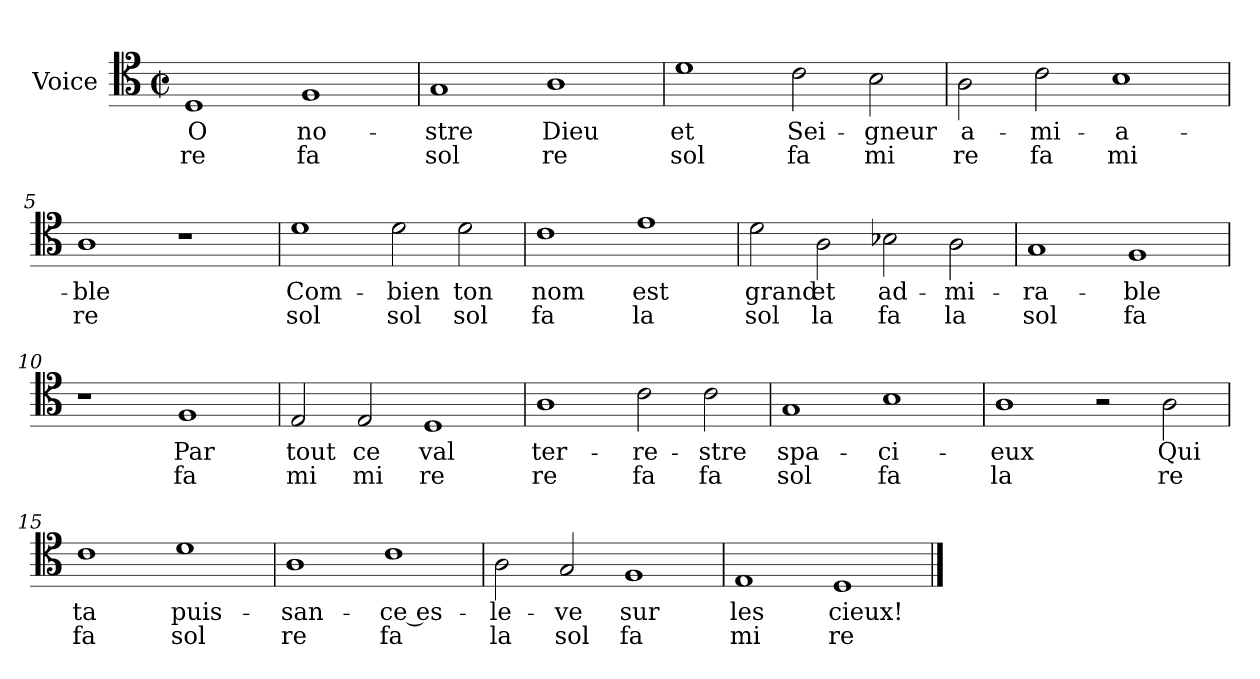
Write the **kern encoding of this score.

**kern	**text	**text
*part1	*part1	*part1
*staff1	*staff1	*staff1
*I"Voice	*	*
*I'Vo.	*	*
*clefC4	*	*
*k[]	*	*
*M4/2	*	*
*met(c|)	*	*
=1	=1	=1
1D	O	re
1F	no-	fa
=2	=2	=2
1G	-stre	sol
1A	Dieu	re
=3	=3	=3
1d	et	sol
2c\	Sei-	fa
2B\	-gneur	mi
=4	=4	=4
2A\	a-	re
2c\	-mi-	fa
1B	-a-	mi
=5	=5	=5
1A	-ble	re
1r	.	.
=6	=6	=6
1d	Com-	sol
2d\	-bien	sol
2d\	ton	sol
=7	=7	=7
1c	nom	fa
1e	est	la
=8	=8	=8
2d\	grand	sol
2A\	et	la
2B-X\	ad-	fa
2A\	-mi-	la
=9	=9	=9
1G	-ra-	sol
1F	-ble	fa
=10	=10	=10
1r	.	.
1F	Par	fa
=11	=11	=11
2E/	tout	mi
2E/	ce	mi
1D	val	re
=12	=12	=12
1A	ter-	re
2c\	-re-	fa
2c\	-stre	fa
=13	=13	=13
1G	spa-	sol
1B	-ci-	fa
=14	=14	=14
1A	-eux	la
2r	.	.
2A\	Qui	re
=15	=15	=15
1c	ta	fa
1d	puis-	sol
=16	=16	=16
1A	-san-	re
1c	-ce es-	fa
=17	=17	=17
2A\	-le-	la
2G/	-ve	sol
1F	sur	fa
=18	=18	=18
1E	les	mi
1D	cieux!	re
==	==	==
*-	*-	*-
